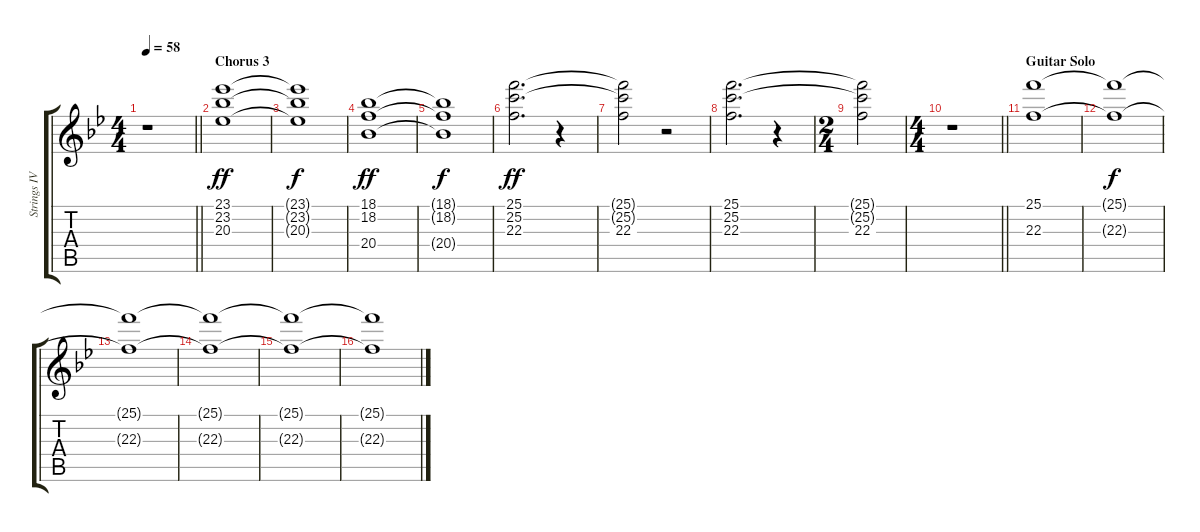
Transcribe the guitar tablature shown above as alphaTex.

\track ("Strings IV" "Strings IV") {instrument stringensemble2}
\staff {score tabs}
\tuning (E4 B3 G3 D3 A2 E2) {hide}
\ts (4 4)
\tempo 58
\clef g2
\barLineRight lightlight
\ks bb
r.1{dy ff} |
\section ("" "Chorus 3")
(23.1 23.2 20.3).1 |
(23.1{t} 23.2{t} 20.3{t}).1{dy f} |
(18.1 18.2 20.4).1{dy ff} |
(18.1{t} 18.2{t} 20.4{t}).1{dy f} |
(25.1 25.2 22.3).2{d dy ff} r.4 |
(25.1{t} 25.2{t} 22.3).2 r.2 |
(25.1 25.2 22.3).2{d} r.4 |
\ts (2 4)
(25.1{t} 25.2{t} 22.3).2 |
\ts (4 4)
\barLineRight lightlight
r.1 |
\section ("" "Guitar Solo")
(25.1 22.3).1 |
(25.1{t} 22.3{t}).1{dy f} |
(25.1{t} 22.3{t}).1 |
(25.1{t} 22.3{t}).1 |
(25.1{t} 22.3{t}).1 |
(25.1{t} 22.3{t}).1
